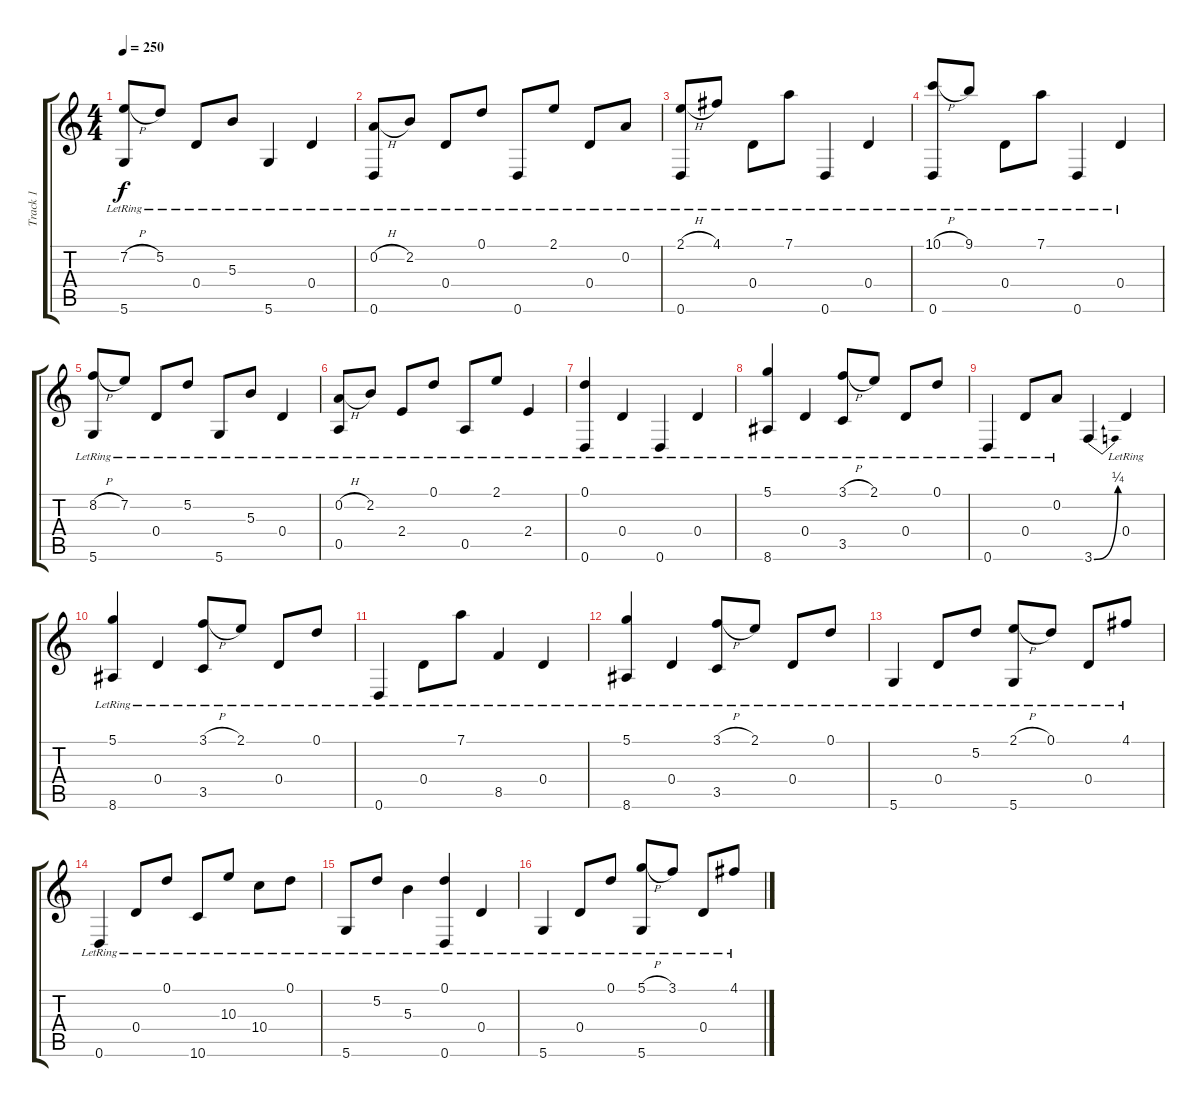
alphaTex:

\track ("Track 1" "Track 1") {instrument acousticguitarsteel}
\staff {score tabs}
\tuning (D4 A3 Gb3 D3 A2 D2) {hide}
\ts (4 4)
\tempo 250
\clef g2
\ks c
(7.2{h} 5.6{lr}).8{dy f} 5.2{lr}.8 0.4{lr}.8 5.3{lr}.8 5.6{lr}.4 0.4{lr}.4 |
(0.2{h} 0.6{lr}).8 2.2{lr}.8 0.4{lr}.8 0.1{lr}.8 0.6{lr}.8 2.1{lr}.8 0.4{lr}.8 0.2{lr}.8 |
(2.1{h} 0.6{lr}).8 4.1{lr}.8 0.4{lr}.8 7.1{lr}.8 0.6{lr}.4 0.4{lr}.4 |
(10.1{h} 0.6{lr}).8 9.1{lr}.8 0.4{lr}.8 7.1{lr}.8 0.6{lr}.4 0.4{lr}.4 |
(8.2{h} 5.6{lr}).8 7.2{lr}.8 0.4{lr}.8 5.2{lr}.8 5.6{lr}.8 5.3{lr}.8 0.4{lr}.4 |
(0.2{h} 0.5{lr}).8 2.2{lr}.8 2.4{lr}.8 0.1{lr}.8 0.5{lr}.8 2.1{lr}.8 2.4{lr}.4 |
(0.1{lr} 0.6{lr}).4 0.4{lr}.4 0.6{lr}.4 0.4{lr}.4 |
(5.1{lr} 8.6{lr}).4 0.4{lr}.4 (3.1{h} 3.5{lr}).8 2.1{lr}.8 0.4{lr}.8 0.1{lr}.8 |
0.6{lr}.4 0.4{lr}.8 0.2{lr}.8 3.6{be (bend 0 0 60 1)}.4 0.4{lr}.4 |
(5.1{lr} 8.6{lr}).4 0.4{lr}.4 (3.1{h} 3.5{lr}).8 2.1{lr}.8 0.4{lr}.8 0.1{lr}.8 |
0.6{lr}.4 0.4{lr}.8 7.1{lr}.8 8.5{lr}.4 0.4{lr}.4 |
(5.1{lr} 8.6{lr}).4 0.4{lr}.4 (3.1{h} 3.5{lr}).8 2.1{lr}.8 0.4{lr}.8 0.1{lr}.8 |
5.6{lr}.4 0.4{lr}.8 5.2{lr}.8 (2.1{h} 5.6{lr}).8 0.1{lr}.8 0.4{lr}.8 4.1{lr}.8 |
0.6{lr}.4 0.4{lr}.8 0.1{lr}.8 10.6{lr}.8 10.3{lr}.8 10.4{lr}.8 0.1{lr}.8 |
5.6{lr}.8 5.2{lr}.8 5.3{lr}.4 (0.1{lr} 0.6{lr}).4 0.4{lr}.4 |
5.6{lr}.4 0.4{lr}.8 0.1{lr}.8 (5.1{h} 5.6{lr}).8 3.1{lr}.8 0.4{lr}.8 4.1{lr}.8
